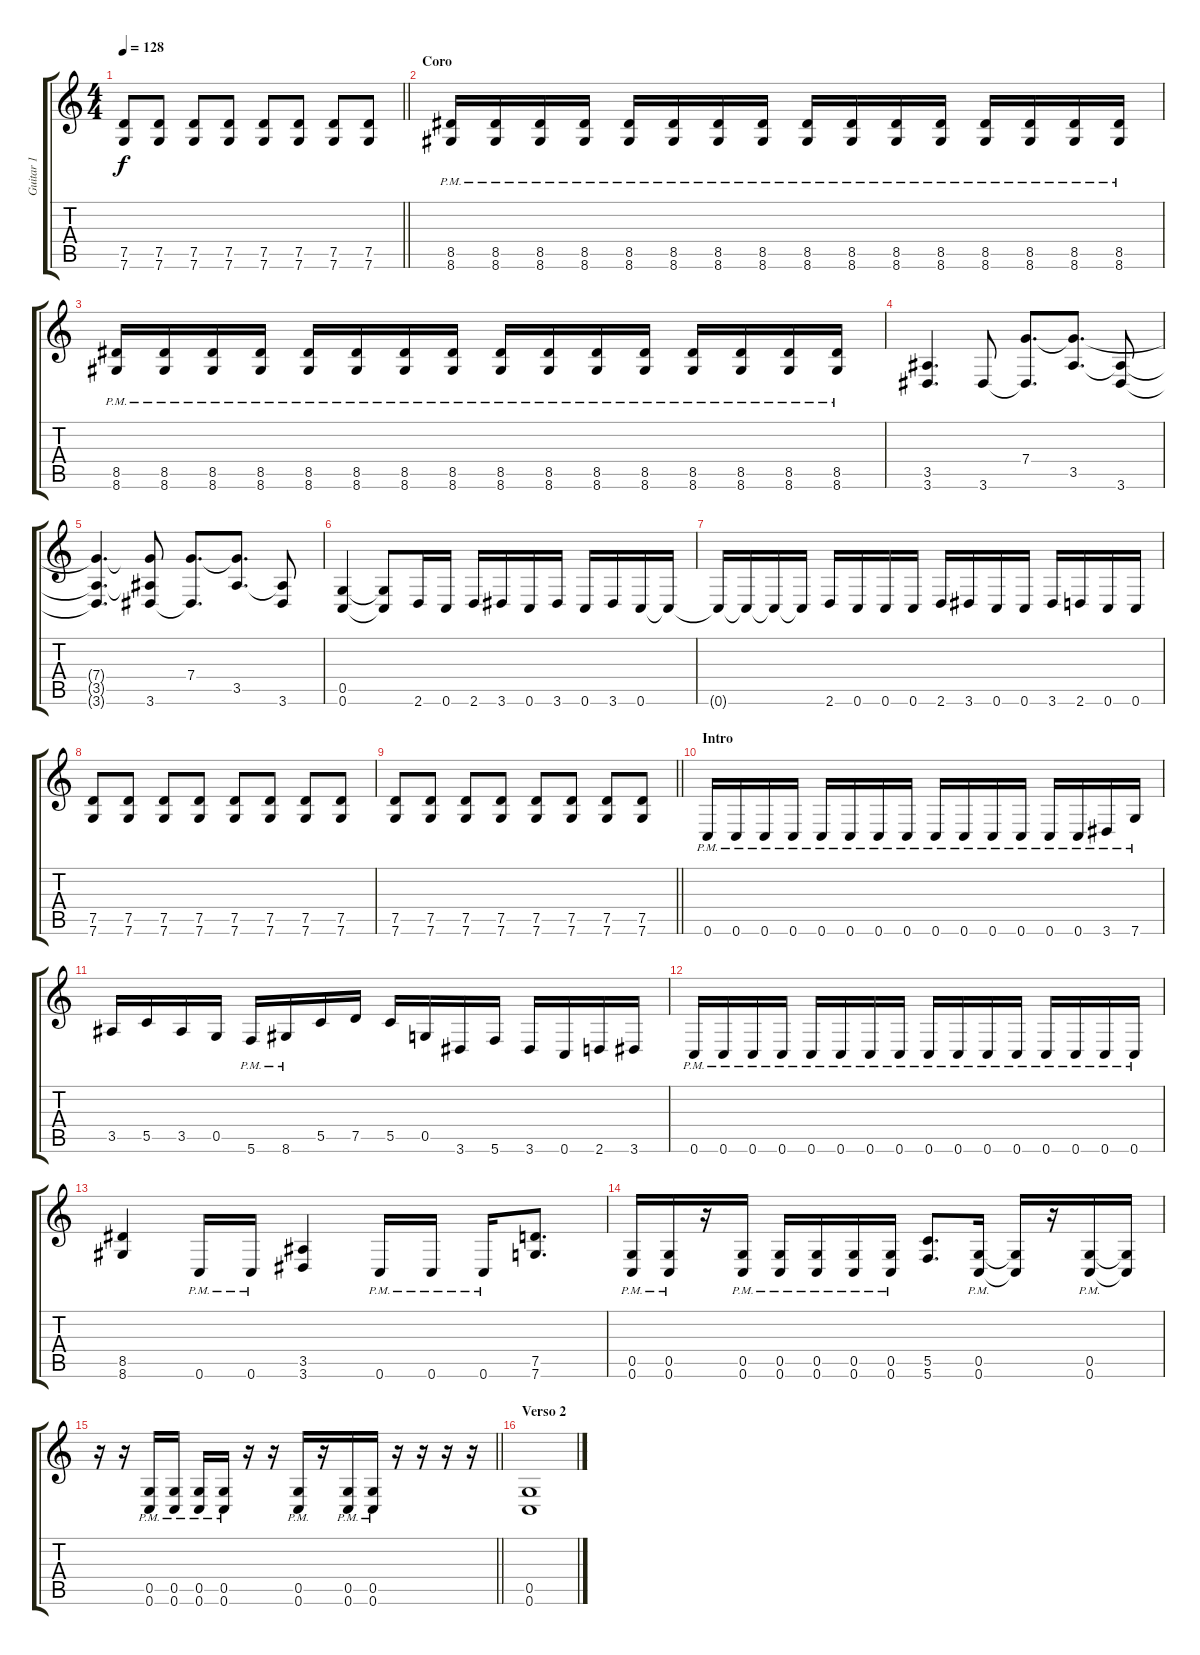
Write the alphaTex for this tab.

\track ("Guitar 1" "Guitar 1") {instrument overdrivenguitar}
\staff {score tabs}
\tuning (D4 A3 F3 C3 G2 C2) {hide}
\ts (4 4)
\tempo 128
\clef g2
\barLineRight lightlight
\ks c
(7.5 7.6).8{dy f} (7.5 7.6).8 (7.5 7.6).8 (7.5 7.6).8 (7.5 7.6).8 (7.5 7.6).8 (7.5 7.6).8 (7.5 7.6).8 |
\section ("" "Coro")
(8.5{pm} 8.6).16 (8.5{pm} 8.6).16 (8.5{pm} 8.6).16 (8.5{pm} 8.6).16 (8.5{pm} 8.6).16 (8.5{pm} 8.6).16 (8.5{pm} 8.6).16 (8.5{pm} 8.6).16 (8.5{pm} 8.6).16 (8.5{pm} 8.6).16 (8.5{pm} 8.6).16 (8.5{pm} 8.6).16 (8.5{pm} 8.6).16 (8.5{pm} 8.6).16 (8.5{pm} 8.6).16 (8.5{pm} 8.6).16 |
(8.5{pm} 8.6).16 (8.5{pm} 8.6).16 (8.5{pm} 8.6).16 (8.5{pm} 8.6).16 (8.5{pm} 8.6).16 (8.5{pm} 8.6).16 (8.5{pm} 8.6).16 (8.5{pm} 8.6).16 (8.5{pm} 8.6).16 (8.5{pm} 8.6).16 (8.5{pm} 8.6).16 (8.5{pm} 8.6).16 (8.5{pm} 8.6).16 (8.5{pm} 8.6).16 (8.5{pm} 8.6).16 (8.5{pm} 8.6).16 |
(3.5 3.6).4{d} 3.6.8 (7.4 3.6{t}).8{d} (7.4{t} 3.5).8{d} (3.5{t} 3.6).8 |
(7.4{t} 3.5{t} 3.6{t}).4{d} (7.4{t} 3.5{t} 3.6).8 (7.4 3.6{t}).8{d} (7.4{t} 3.5).8{d} (3.5{t} 3.6).8 |
(0.5 0.6).4 (0.5{t} 0.6{t}).8 2.6.16 0.6.16 2.6.16 3.6.16 0.6.16 3.6.16 0.6.16 3.6.16 0.6.16 0.6{t}.16 |
0.6{t}.16 0.6{t}.16 0.6{t}.16 0.6{t}.16 2.6.16 0.6.16 0.6.16 0.6.16 2.6.16 3.6.16 0.6.16 0.6.16 3.6.16 2.6.16 0.6.16 0.6.16 |
(7.5 7.6).8 (7.5 7.6).8 (7.5 7.6).8 (7.5 7.6).8 (7.5 7.6).8 (7.5 7.6).8 (7.5 7.6).8 (7.5 7.6).8 |
\barLineRight lightlight
(7.5 7.6).8 (7.5 7.6).8 (7.5 7.6).8 (7.5 7.6).8 (7.5 7.6).8 (7.5 7.6).8 (7.5 7.6).8 (7.5 7.6).8 |
\section ("" "Intro")
0.6{pm}.16 0.6{pm}.16 0.6{pm}.16 0.6{pm}.16 0.6{pm}.16 0.6{pm}.16 0.6{pm}.16 0.6{pm}.16 0.6{pm}.16 0.6{pm}.16 0.6{pm}.16 0.6{pm}.16 0.6{pm}.16 0.6{pm}.16 3.6{pm}.16 7.6{pm}.16 |
3.5.16 5.5.16 3.5.16 0.5.16 5.6{pm}.16 8.6{pm}.16 5.5.16 7.5.16 5.5.16 0.5.16 3.6.16 5.6.16 3.6.16 0.6.16 2.6.16 3.6.16 |
0.6{pm}.16 0.6{pm}.16 0.6{pm}.16 0.6{pm}.16 0.6{pm}.16 0.6{pm}.16 0.6{pm}.16 0.6{pm}.16 0.6{pm}.16 0.6{pm}.16 0.6{pm}.16 0.6{pm}.16 0.6{pm}.16 0.6{pm}.16 0.6{pm}.16 0.6{pm}.16 |
(8.5 8.6).4 0.6{pm}.16 0.6{pm}.16 (3.5 3.6).4 0.6{pm}.16 0.6{pm}.16 0.6{pm}.16 (7.5 7.6).8{d} |
(0.5{pm} 0.6).16 (0.5{pm} 0.6).16 r.16 (0.5{pm} 0.6).16 (0.5{pm} 0.6).16 (0.5{pm} 0.6).16 (0.5{pm} 0.6).16 (0.5{pm} 0.6).16 (5.5 5.6).8{d} (0.5{pm} 0.6).16 (0.5{t} 0.6{t}).16 r.16 (0.5{pm} 0.6).16 (0.5{t} 0.6{t}).16 |
\barLineRight lightlight
r.16 r.16 (0.5{pm} 0.6).16 (0.5{pm} 0.6).16 (0.5{pm} 0.6).16 (0.5{pm} 0.6).16 r.16 r.16 (0.5{pm} 0.6).16 r.16 (0.5{pm} 0.6).16 (0.5{pm} 0.6).16 r.16 r.16 r.16 r.16 |
\section ("" "Verso 2")
(0.5 0.6).1
